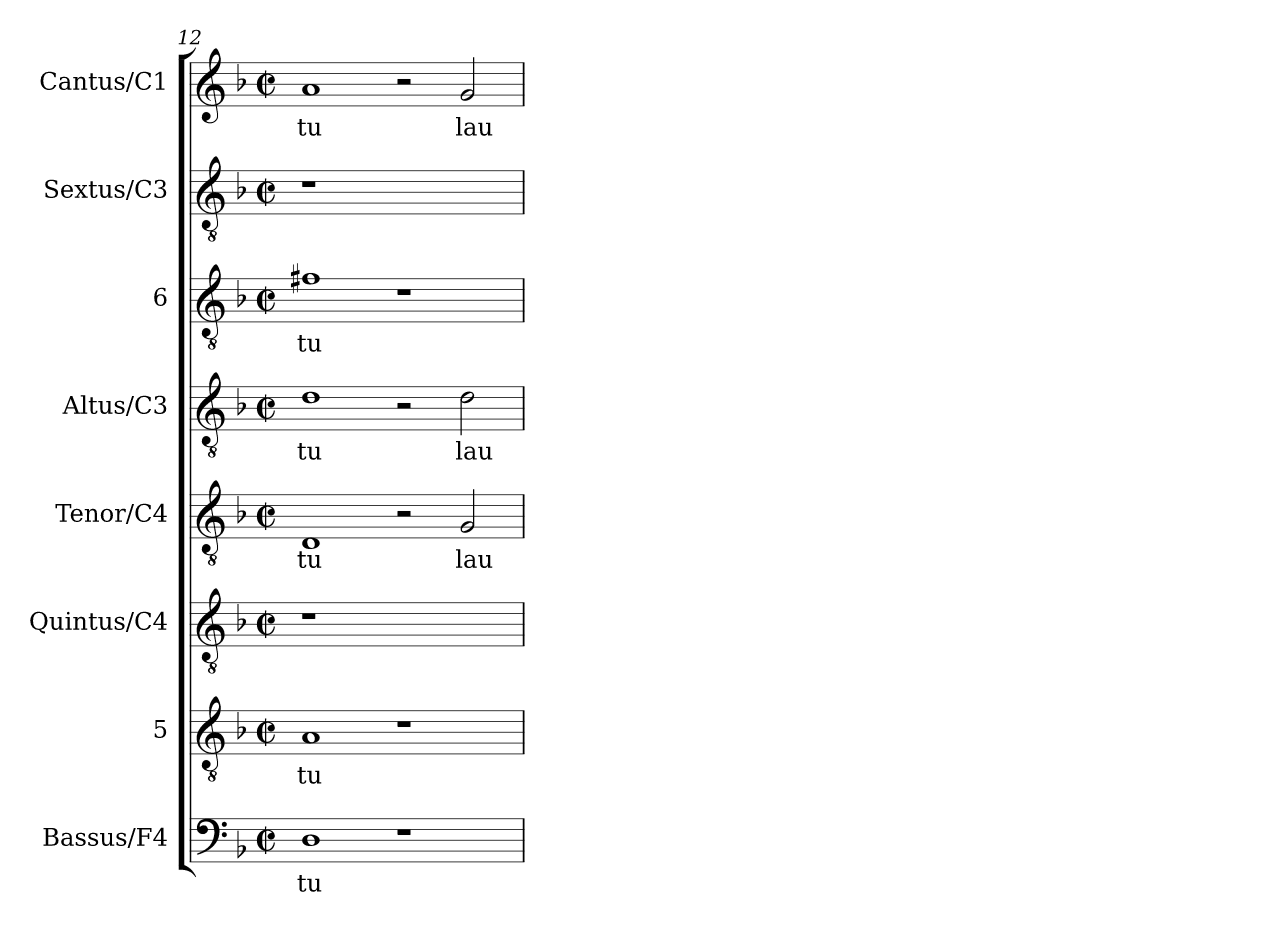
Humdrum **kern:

**kern	**text	**kern	**text	**kern	**kern	**text	**kern	**text	**kern	**text	**kern	**kern	**text
*part8	*part8	*part7	*part7	*part6	*part5	*part5	*part4	*part4	*part3	*part3	*part2	*part1	*part1
*staff8	*staff8	*staff7	*staff7	*staff6	*staff5	*staff5	*staff4	*staff4	*staff3	*staff3	*staff2	*staff1	*staff1
*I"Bassus/F4	*	*I"5	*	*I"Quintus/C4	*I"Tenor/C4	*	*I"Altus/C3	*	*I"6	*	*I"Sextus/C3	*I"Cantus/C1	*
*I'B	*	*	*	*	*I'T	*	*I'A	*	*	*	*	*I'C	*
*clefF4	*	*clefGv2	*	*clefGv2	*clefGv2	*	*clefGv2	*	*clefGv2	*	*clefGv2	*clefG2	*
*k[b-]	*	*k[b-]	*	*k[b-]	*k[b-]	*	*k[b-]	*	*k[b-]	*	*k[b-]	*k[b-]	*
*F:	*	*F:	*	*F:	*F:	*	*F:	*	*F:	*	*F:	*F:	*
*M2/2	*	*M2/2	*	*M2/2	*M2/2	*	*M2/2	*	*M2/2	*	*M2/2	*M2/2	*
*met(c|)	*	*met(c|)	*	*met(c|)	*met(c|)	*	*met(c|)	*	*met(c|)	*	*met(c|)	*met(c|)	*
=12	=12	=12	=12	=12	=12	=12	=12	=12	=12	=12	=12	=12	=12
!	!LO:LY:b:cj	!	!LO:LY:b:cj	!	!	!LO:LY:b:cj	!	!LO:LY:b:cj	!	!LO:LY:b:cj	!	!	!LO:LY:b:cj
1D	-tu	1A	-tu	1r	1D	-tu	1d	-tu	1f#X	-tu	1r	1a	-tu
1r	.	1r	.	1ryy	2r	.	2r	.	1r	.	1ryy	2r	.
!	!	!	!	!	!	!LO:LY:b:cj	!	!LO:LY:b:cj	!	!	!	!	!LO:LY:b:cj
.	.	.	.	.	2G/	lau-	2d\	lau-	.	.	.	2g/	lau-
=	=	=	=	=	=	=	=	=	=	=	=	=	=
*-	*-	*-	*-	*-	*-	*-	*-	*-	*-	*-	*-	*-	*-
